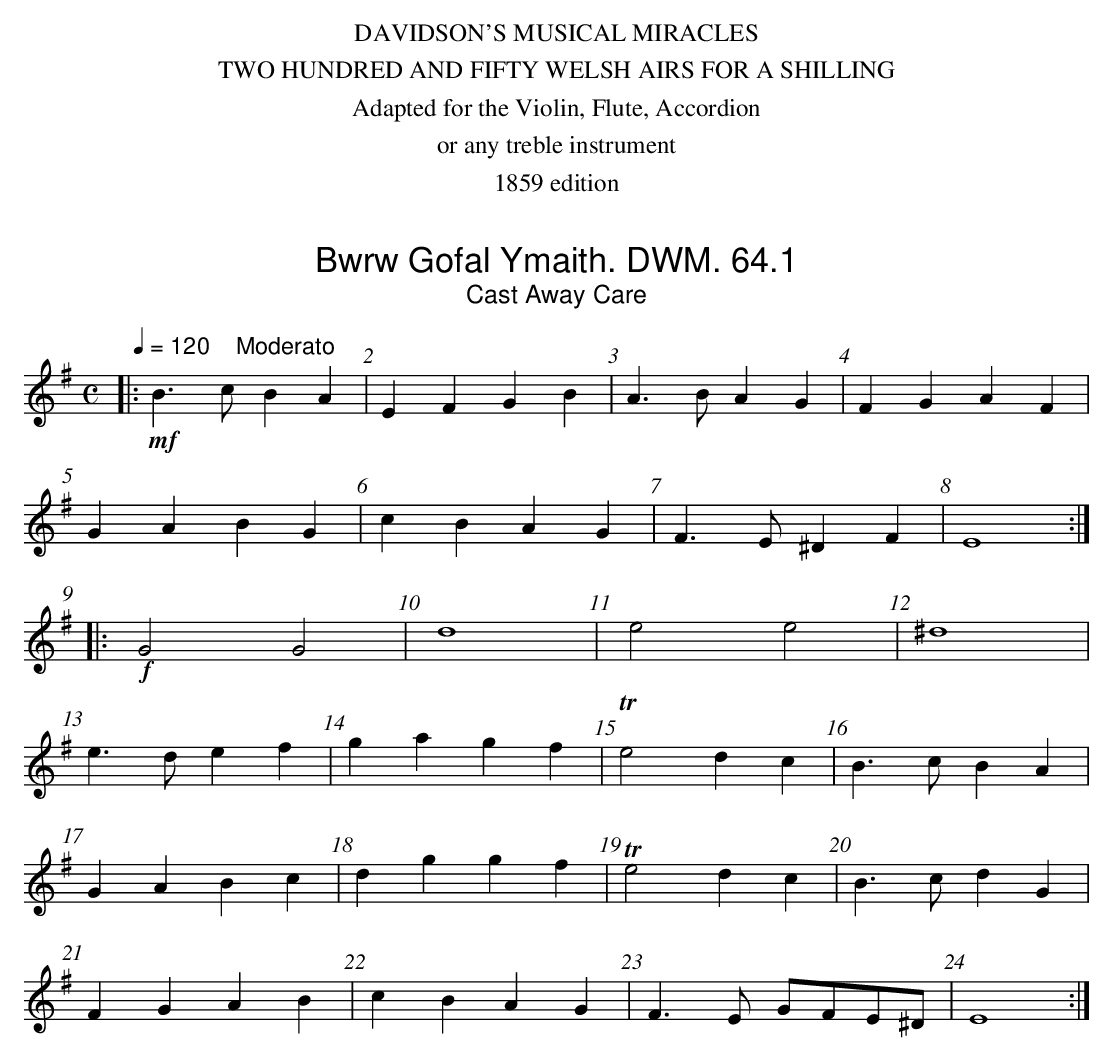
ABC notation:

X:1
T:Bwrw Gofal Ymaith. DWM. 64.1
T:Cast Away Care
M:C
L:1/4
Q:1/4=120 "    Moderato"
K:Em
|:!mf!B3/c/ BA|EFGB|A3/B/ AG|FGAF|
GABG|cBAG|F3/E/ ^D F|E4:|
|:!f!G2G2|d4|e2e2|^d4|
e3/d/ ef|gaqgf|Te2dc|B3/c/ BA|
GABc|dggf|Te2 dc|B3/c/ dG|
FGAB|cBAG|F3/E/ G/F/E/^D/|E4:|
